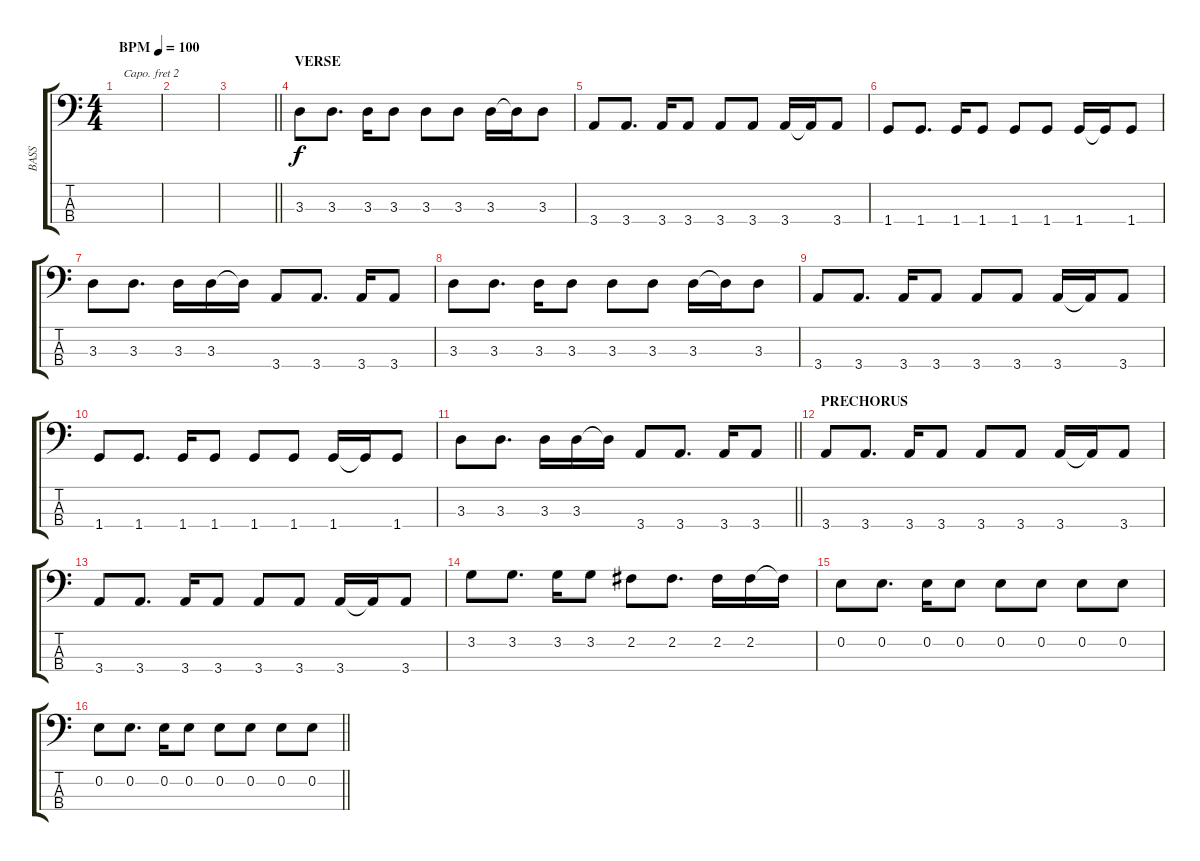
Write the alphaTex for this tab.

\track ("BASS" "BASS") {instrument acousticbass}
\staff {score tabs}
\capo 2
\tuning (G2 D2 A1 E1) {hide}
\ts (4 4)
\tempo (100 "BPM")
\clef f4
\ks c
|
|
\barLineRight lightlight
|
\section ("" "VERSE")
3.3.8 3.3.8{d} 3.3.16 3.3.8 3.3.8 3.3.8 3.3.16 3.3{t}.16 3.3.8 |
3.4.8 3.4.8{d} 3.4.16 3.4.8 3.4.8 3.4.8 3.4.16 3.4{t}.16 3.4.8 |
1.4.8 1.4.8{d} 1.4.16 1.4.8 1.4.8 1.4.8 1.4.16 1.4{t}.16 1.4.8 |
3.3.8 3.3.8{d} 3.3.16 3.3.16 3.3{t}.16 3.4.8 3.4.8{d} 3.4.16 3.4.8 |
3.3.8 3.3.8{d} 3.3.16 3.3.8 3.3.8 3.3.8 3.3.16 3.3{t}.16 3.3.8 |
3.4.8 3.4.8{d} 3.4.16 3.4.8 3.4.8 3.4.8 3.4.16 3.4{t}.16 3.4.8 |
1.4.8 1.4.8{d} 1.4.16 1.4.8 1.4.8 1.4.8 1.4.16 1.4{t}.16 1.4.8 |
\barLineRight lightlight
3.3.8 3.3.8{d} 3.3.16 3.3.16 3.3{t}.16 3.4.8 3.4.8{d} 3.4.16 3.4.8 |
\section ("" "PRECHORUS")
3.4.8 3.4.8{d} 3.4.16 3.4.8 3.4.8 3.4.8 3.4.16 3.4{t}.16 3.4.8 |
3.4.8 3.4.8{d} 3.4.16 3.4.8 3.4.8 3.4.8 3.4.16 3.4{t}.16 3.4.8 |
3.2.8 3.2.8{d} 3.2.16 3.2.8 2.2.8 2.2.8{d} 2.2.16 2.2.16 2.2{t}.16 |
0.2.8 0.2.8{d} 0.2.16 0.2.8 0.2.8 0.2.8 0.2.8 0.2.8 |
\barLineRight lightlight
0.2.8 0.2.8{d} 0.2.16 0.2.8 0.2.8 0.2.8 0.2.8 0.2.8
